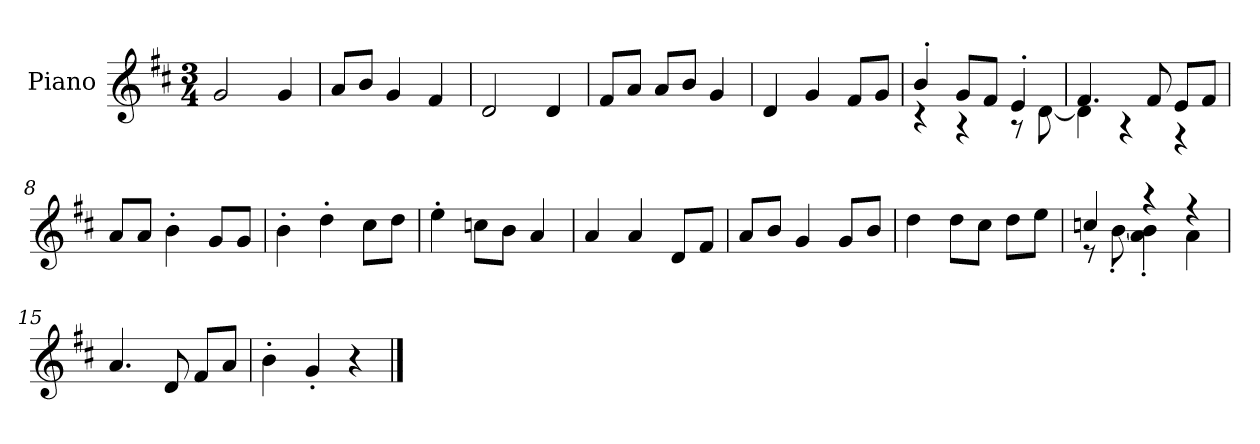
**kern
*part1
*staff1
*I"Piano
*I'P-no
*clefG2
*k[f#c#]
*M3/4
*MM178
=1
2g/
4g/
=2
8a/L
8b/J
4g/
4f#/
=3
2d/
4d/
=4
8f#/L
8a/J
8a/L
8b/J
4g/
=5
4d/
4g/
8f#/L
8g/J
=6
*^
4b'/	4r
8g/L	4r
8f#/J	.
4e'/	8r
.	[8d\
=7	=7
4.f#/	4d\]
.	4r
8f#/	.
8e/L	4r
8f#/J	.
*v	*v
=8
8a/L
8a/J
4b'\
8g/L
8g/J
!!LO:LB:g=z
=9
4b'\
4dd'\
8cc#\L
8dd\J
=10
4ee'\
8ccn\L
8b\J
4a/
=11
4a/
4a/
8d/L
8f#/J
=12
8a/L
8b/J
4g/
8g/L
8b/J
=13
4dd\
8dd\L
8cc#\J
8dd\L
8ee\J
=14
*^
4ccn/	8r
.	[8b'\
4r	4a\' 4b\]'
4r	4a\
*v	*v
=15
4.a/
8d/
8f#/L
8a/J
=16
4b'\
4g'/
4r
==
*-
